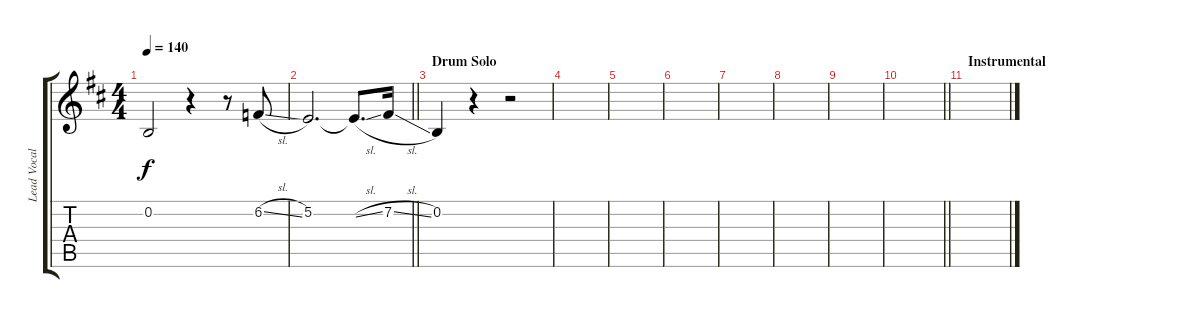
\track ("Lead Vocals - Alex Turner" "Lead Vocal") {instrument altosax}
\staff {score tabs}
\tuning (E4 B3 G3 D3 A2 E2) {hide}
\ts (4 4)
\tempo 140
\clef g2
\ks d
0.2{t}.2{dy f} r.4 r.8 6.2{sl}.8 |
\barLineRight lightlight
5.2.2{d} 5.2{sl t}.8{d} 7.2{sl}.16 |
\section ("" "Drum Solo")
0.2.4 r.4 r.2 |
|
|
|
|
|
|
\barLineRight lightlight
|
\section ("" "Instrumental")
